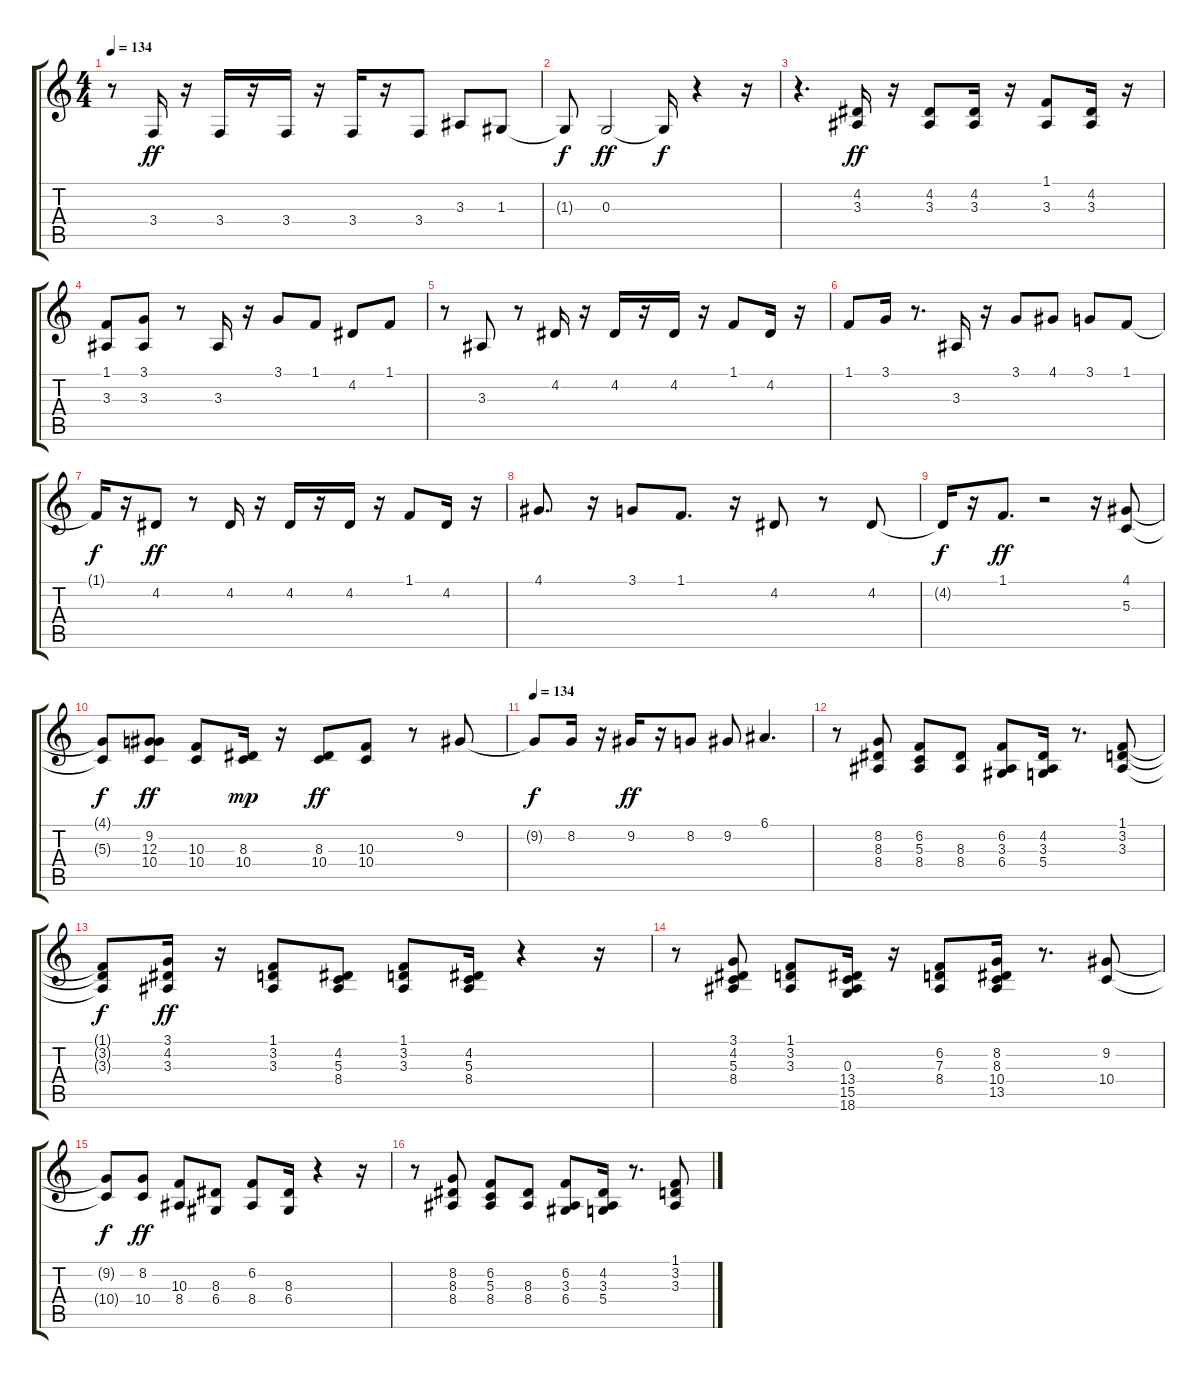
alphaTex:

\track "" {instrument voiceoohs}
\staff {score tabs}
\tuning (E4 B3 G3 D3 A2 E2) {hide}
\ts (4 4)
\tempo 134
\clef g2
\ks c
r.8{dy f} 3.4.16{dy ff} r.16 3.4.16 r.16 3.4.16 r.16 3.4.16 r.16 3.4.8 3.3.8 1.3.8 |
1.3{t}.8{dy f} 0.3.2{dy ff} 0.3{t}.16{dy f} r.4 r.16 |
r.4{d} (4.2 3.3).16{dy ff} r.16 (4.2 3.3).8 (4.2 3.3).16 r.16 (1.1 3.3).8 (4.2 3.3).16 r.16 |
(1.1 3.3).8 (3.1 3.3).8 r.8 3.3.16 r.16 3.1.8 1.1.8 4.2.8 1.1.8 |
r.8 3.3.8 r.8 4.2.16 r.16 4.2.16 r.16 4.2.16 r.16 1.1.8 4.2.16 r.16 |
1.1.8 3.1.16 r.8{d} 3.3.16 r.16 3.1.8 4.1.8 3.1.8 1.1.8 |
1.1{t}.16{dy f} r.16 4.2.8{dy ff} r.8 4.2.16 r.16 4.2.16 r.16 4.2.16 r.16 1.1.8 4.2.16 r.16 |
4.1.8{d} r.16 3.1.8 1.1.8{d} r.16 4.2.8 r.8 4.2.8 |
4.2{t}.16{dy f} r.16 1.1.8{d dy ff} r.2 r.16 (4.1 5.3).8 |
(4.1{t} 5.3{t}).8{dy f} (9.2 12.3 10.4).8{dy ff} (10.3 10.4).8 (8.3 10.4).16{dy mp} r.16 (8.3 10.4).8{dy ff} (10.3 10.4).8 r.8 9.2.8 |
\tempo 134
9.2{t}.8{dy f} 8.2.16 r.16 9.2.16{dy ff} r.16 8.2.8 9.2.8 6.1.4{d} |
r.8 (8.2 8.3 8.4).8 (6.2 5.3 8.4).8 (8.3 8.4).8 (6.2 3.3 6.4).8 (4.2 3.3 5.4).16 r.8{d} (1.1 3.2 3.3).8 |
(1.1{t} 3.2{t} 3.3{t}).8{dy f} (3.1 4.2 3.3).16{dy ff} r.16 (1.1 3.2 3.3).8 (4.2 5.3 8.4).8 (1.1 3.2 3.3).8 (4.2 5.3 8.4).16 r.4 r.16 |
r.8 (3.1 4.2 5.3 8.4).8 (1.1 3.2 3.3).8 (0.3 13.4 15.5 18.6).16 r.16 (6.2 7.3 8.4).8 (8.2 8.3 10.4 13.5).16 r.8{d} (9.2 10.4).8 |
(9.2{t} 10.4{t}).8{dy f} (8.2 10.4).8{dy ff} (10.3 8.4).8 (8.3 6.4).8 (6.2 8.4).8 (8.3 6.4).16 r.4 r.16 |
r.8 (8.2 8.3 8.4).8 (6.2 5.3 8.4).8 (8.3 8.4).8 (6.2 3.3 6.4).8 (4.2 3.3 5.4).16 r.8{d} (1.1 3.2 3.3).8
